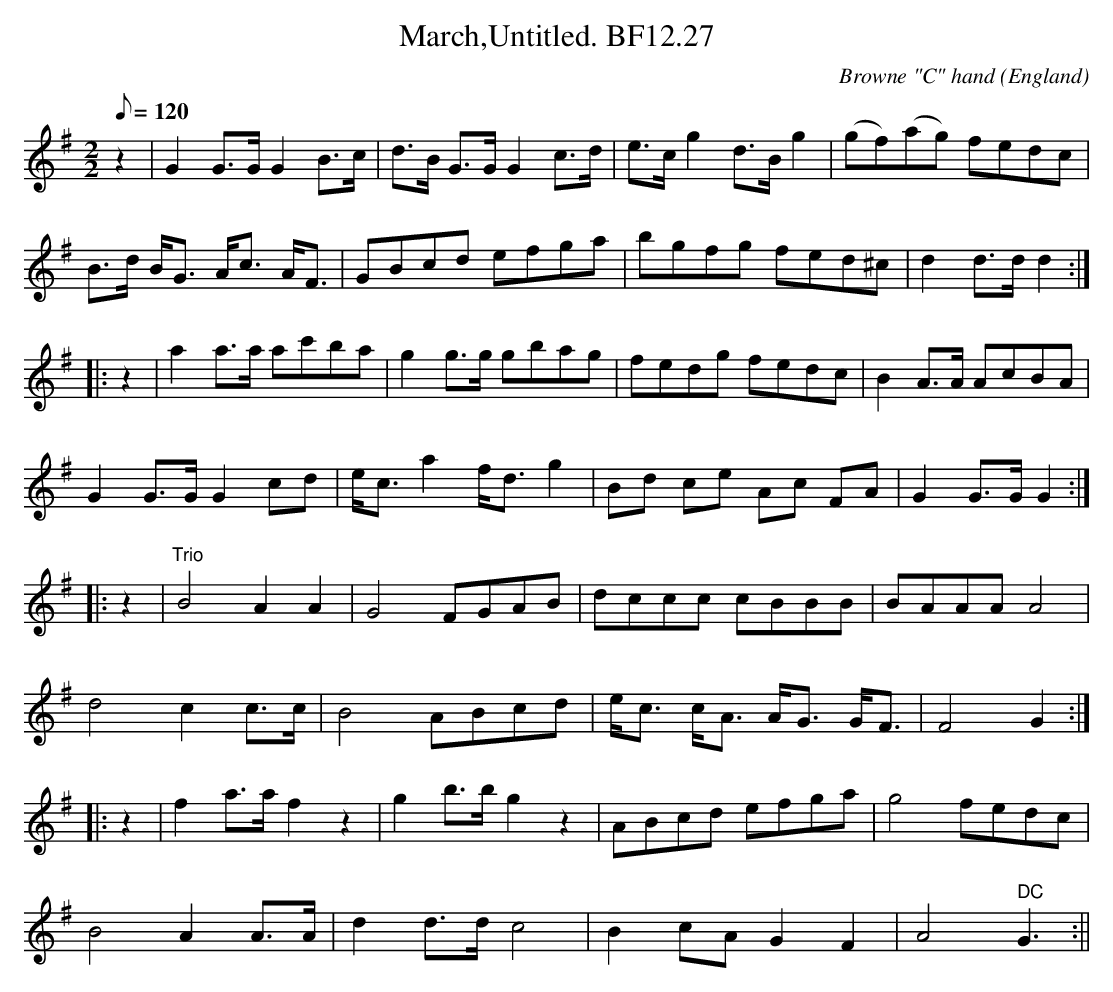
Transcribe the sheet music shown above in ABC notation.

X:1
T:March,Untitled. BF12.27
M:2/2
L:1/8
Q:120
C:Browne "C" hand
O:England
K:G major
z2|G2 G>G G2 B>c|d>B G>G G2 c>d|e>cg2d>Bg2|(gf)(ag) fedc|!
B>d B<G A<c A<F|GBcd efga|bgfg fed^c|d2 d>dd2:|!
|:z2|a2 a>a ac'ba|g2 g>g gbag|fedg fedc|B2A>A AcBA|!
G2G>GG2 cd|e<c a2 f<d g2|Bd ce Ac FA|G2 G>G G2:|!
|:z2|"Trio"B4 A2A2|G4FGAB|dccc cBBB|BAAAA4|!
d4 c2 c>c|B4 ABcd|e<c c<A A<G G<F|F4G2:|!
|:z2|f2 a>a f2 z2|g2 b>b g2 z2|ABcd efga|g4fedc|!
B4A2A>A|d2d>dc4|B2cAG2F2|A4" DC"G3:||
